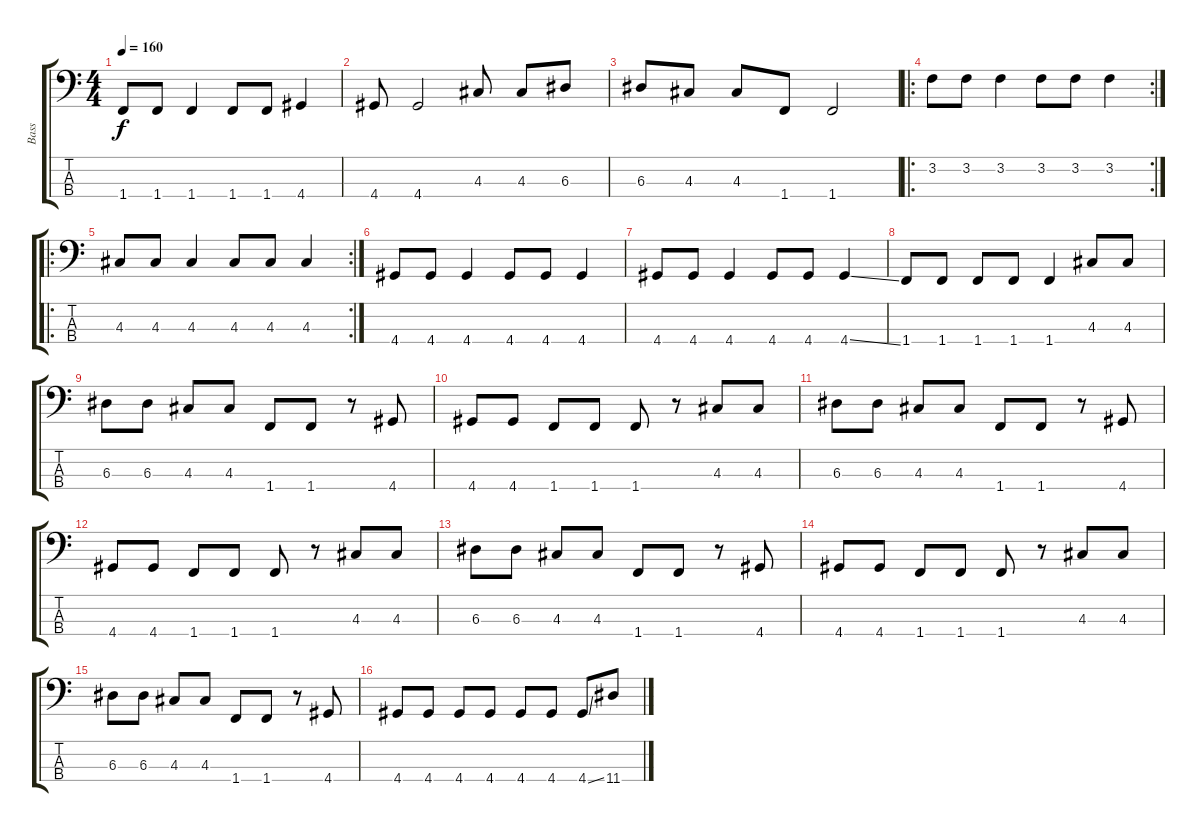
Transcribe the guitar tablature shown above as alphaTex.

\track ("Bass" "Bass") {instrument electricbassfinger}
\staff {score tabs}
\tuning (G2 D2 A1 E1) {hide}
\ts (4 4)
\tempo 160
\clef f4
\ks c
1.4.8{dy f} 1.4.8 1.4.4 1.4.8 1.4.8 4.4.4 |
4.4.8 4.4.2 4.3.8 4.3.8 6.3.8 |
6.3.8 4.3.8 4.3.8 1.4.8 1.4.2 |
\ro
\rc 2
3.2.8 3.2.8 3.2.4 3.2.8 3.2.8 3.2.4 |
\ro
\rc 2
4.3.8 4.3.8 4.3.4 4.3.8 4.3.8 4.3.4 |
4.4.8 4.4.8 4.4.4 4.4.8 4.4.8 4.4.4 |
4.4.8 4.4.8 4.4.4 4.4.8 4.4.8 4.4{ss}.4 |
1.4.8 1.4.8 1.4.8 1.4.8 1.4.4 4.3.8 4.3.8 |
6.3.8 6.3.8 4.3.8 4.3.8 1.4.8 1.4.8 r.8 4.4.8 |
4.4.8 4.4.8 1.4.8 1.4.8 1.4.8 r.8 4.3.8 4.3.8 |
6.3.8 6.3.8 4.3.8 4.3.8 1.4.8 1.4.8 r.8 4.4.8 |
4.4.8 4.4.8 1.4.8 1.4.8 1.4.8 r.8 4.3.8 4.3.8 |
6.3.8 6.3.8 4.3.8 4.3.8 1.4.8 1.4.8 r.8 4.4.8 |
4.4.8 4.4.8 1.4.8 1.4.8 1.4.8 r.8 4.3.8 4.3.8 |
6.3.8 6.3.8 4.3.8 4.3.8 1.4.8 1.4.8 r.8 4.4.8 |
4.4.8 4.4.8 4.4.8 4.4.8 4.4.8 4.4.8 4.4{ss}.8 11.4.8
